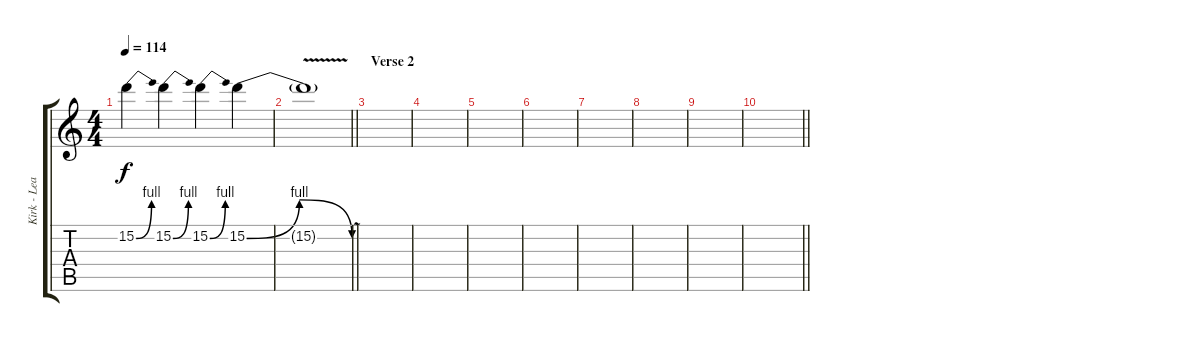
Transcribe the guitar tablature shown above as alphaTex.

\track ("Kirk - Lead Distortion" "Kirk - Lea") {instrument overdrivenguitar}
\staff {score tabs}
\tuning (E4 B3 G3 D3 A2 E2) {hide}
\ts (4 4)
\tempo 114
\clef g2
\ks c
15.2{be (bend 0 0 60 4)}.4{dy f} 15.2{be (bend 0 0 60 4)}.4 15.2{be (bend 0 0 60 4)}.4 15.2{be (bendrelease 0 0 30 4 50 4 60 0)}.4 |
\barLineRight lightlight
15.2{v t}.1 |
\section ("" "Verse 2")
|
|
|
|
|
|
|
\barLineRight lightlight
